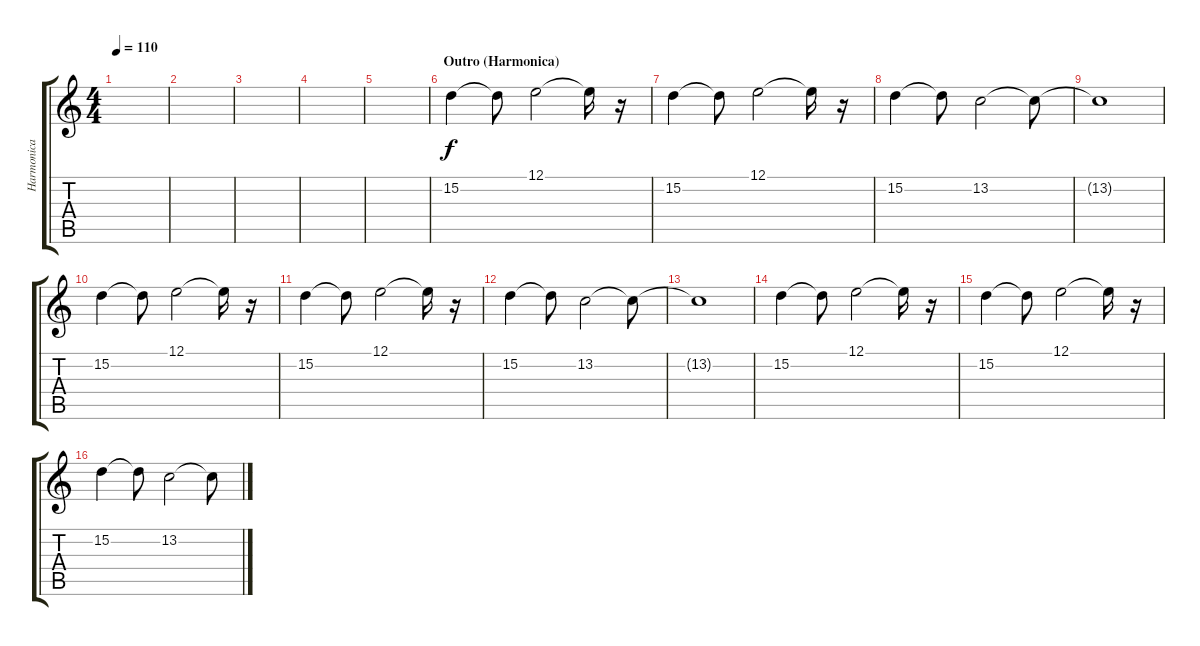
\track ("Harmonica" "Harmonica") {instrument harmonica}
\staff {score tabs}
\tuning (E4 B3 G3 D3 A2 E2) {hide}
\ts (4 4)
\tempo 110
\clef g2
\ks c
|
|
|
|
|
\section ("" "Outro (Harmonica)")
15.2.4 15.2{t}.8 12.1.2 12.1{t}.16 r.16 |
15.2.4 15.2{t}.8 12.1.2 12.1{t}.16 r.16 |
15.2.4 15.2{t}.8 13.2.2 13.2{t}.8 |
13.2{t}.1{volume 4} |
15.2.4{volume 11} 15.2{t}.8 12.1.2{volume 6} 12.1{t}.16 r.16 |
15.2.4 15.2{t}.8 12.1.2 12.1{t}.16 r.16 |
15.2.4 15.2{t}.8 13.2.2 13.2{t}.8 |
13.2{t}.1{volume 4} |
15.2.4{volume 3} 15.2{t}.8 12.1.2 12.1{t}.16 r.16 |
15.2.4 15.2{t}.8 12.1.2{volume 0} 12.1{t}.16 r.16 |
15.2.4 15.2{t}.8 13.2.2 13.2{t}.8
